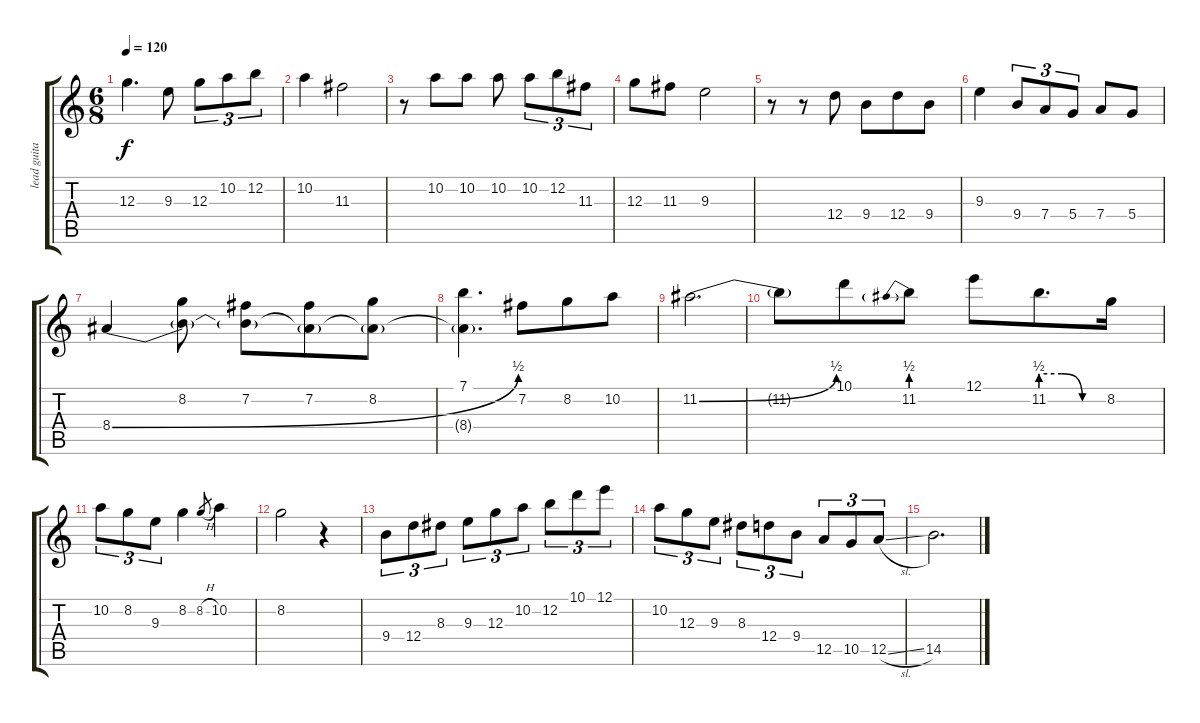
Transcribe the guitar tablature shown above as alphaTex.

\track ("lead guitar 1" "lead guita") {instrument acousticguitarnylon}
\staff {score tabs}
\tuning (E4 B3 G3 D3 A2 E2) {hide}
\ts (6 8)
\tempo 120
\clef g2
\ks c
12.3.4{d dy f instrument distortionguitar} 9.3.8 12.3.8{tu (3 2)} 10.2.8{tu (3 2)} 12.2.8{tu (3 2)} |
10.2.4 11.3.2 |
r.8 10.2.8 10.2.8 10.2.8 10.2.8{tu (3 2)} 12.2.8{tu (3 2)} 11.3.8{tu (3 2)} |
12.3.8 11.3.8 9.3.2 |
r.8 r.8 12.4.8 9.4.8 12.4.8 9.4.8 |
9.3.4 9.4.8{tu (3 2)} 7.4.8{tu (3 2)} 5.4.8{tu (3 2)} 7.4.8 5.4.8 |
8.4{be (bend 0 0 60 2)}.4 (8.2 8.4{t}).8 (7.2 8.4{t}).8 (7.2 8.4{t}).8 (8.2 8.4{t}).8 |
(7.1 8.4{t}).4{d} 7.2.8 8.2.8 10.2.8 |
11.2{be (bend 0 0 60 2)}.2{d} |
11.2{t}.8 10.1.8 11.2{be (prebend 0 2 60 2)}.8 12.1.8 11.2{be (custom 0 2 20 2 40 0 60 0)}.8{d} 8.2.16 |
10.2.8{tu (3 2)} 8.2.8{tu (3 2)} 9.3.8{tu (3 2)} 8.2.4 8.2{h}.8{gr} 10.2.4 |
8.2.2 r.4 |
9.4.8{tu (3 2)} 12.4.8{tu (3 2)} 8.3.8{tu (3 2)} 9.3.8{tu (3 2)} 12.3.8{tu (3 2)} 10.2.8{tu (3 2)} 12.2.8{tu (3 2)} 10.1.8{tu (3 2)} 12.1.8{tu (3 2)} |
10.2.8{tu (3 2)} 12.3.8{tu (3 2)} 9.3.8{tu (3 2)} 8.3.8{tu (3 2)} 12.4.8{tu (3 2)} 9.4.8{tu (3 2)} 12.5.8{tu (3 2)} 10.5.8{tu (3 2)} 12.5{sl}.8{tu (3 2)} |
14.5.2{d}
